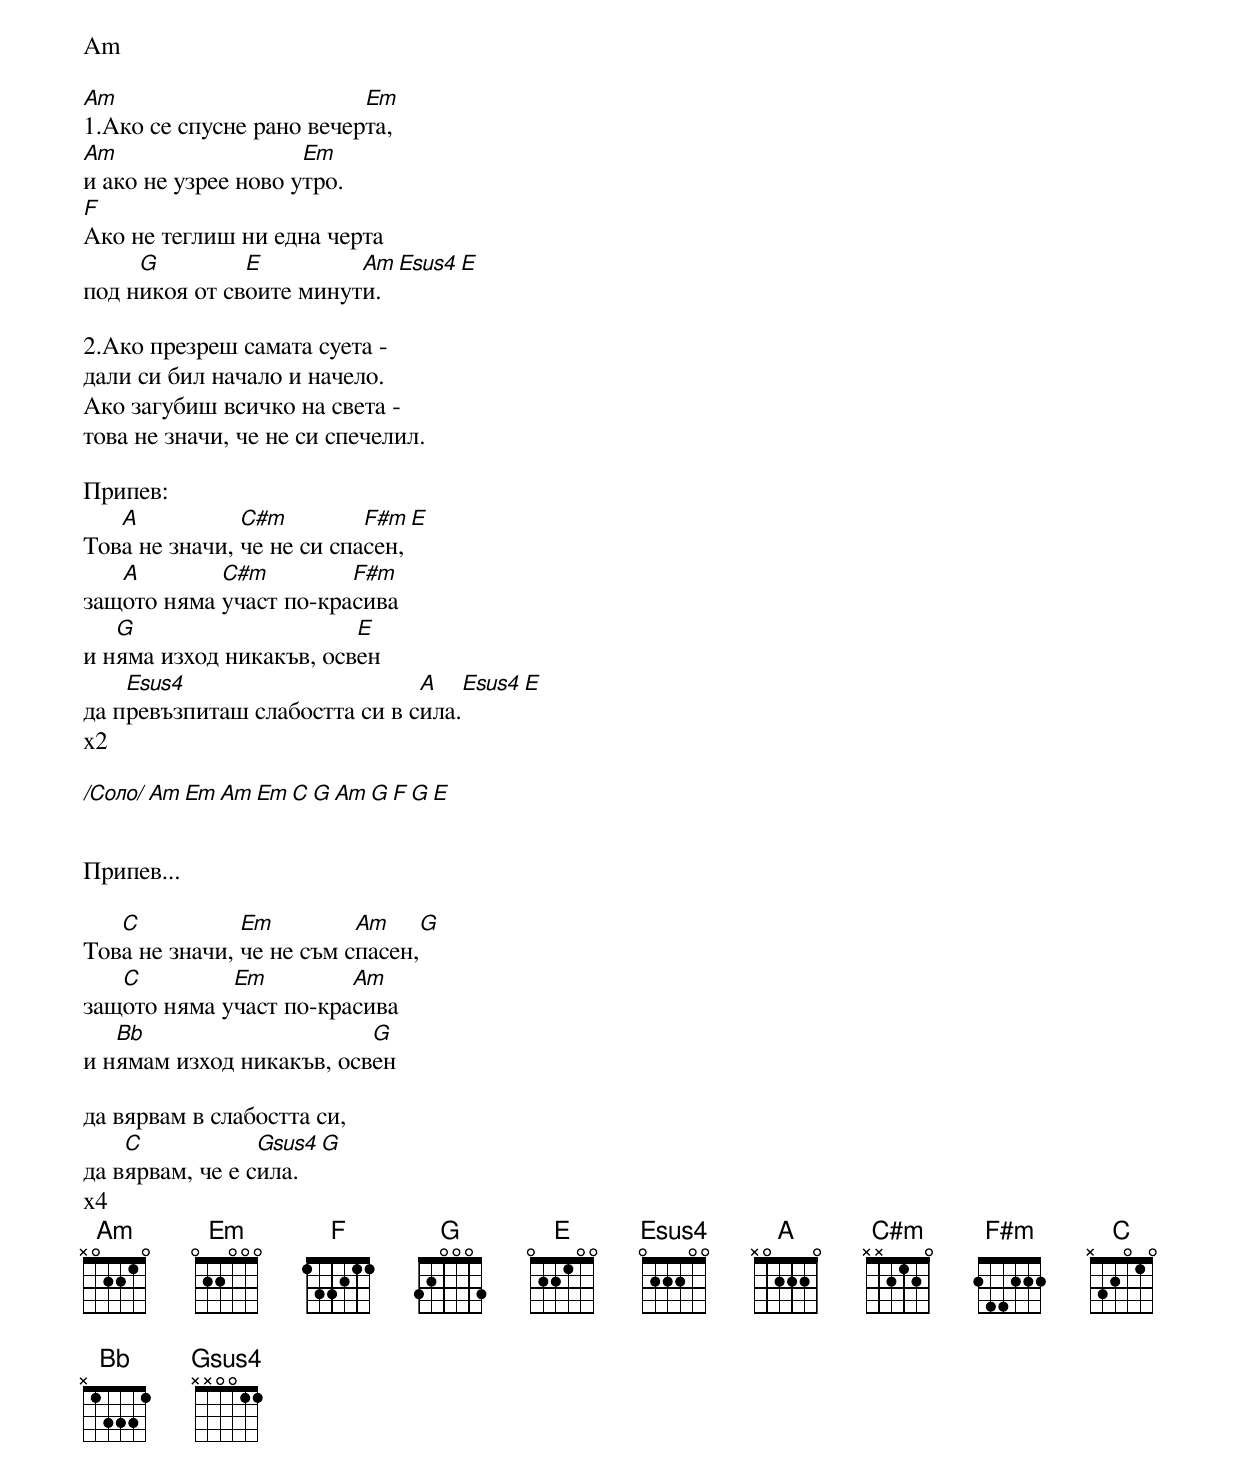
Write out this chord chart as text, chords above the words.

Am

Am                        Em
1.Ако се спусне рано вечерта,
Am                   Em
и ако не узрее ново утро.
F
Ако не теглиш ни една черта
     G         E         Am  Esus4 E
под никоя от своите минути.

2.Ако презреш самата суета -
дали си бил начало и начело.
Ако загубиш всичко на света -
това не значи, че не си спечелил.

Припев:
   A           C#m         F#m   E
Това не значи, че не си спасен,
   A        C#m         F#m
защото няма участ по-красива
   G                     E
и няма изход никакъв, освен
    Esus4                      A    Esus4 E
да превъзпиташ слабостта си в сила.
x2

/Соло/ Am Em  Am Em  C G  Am G  F G  E


Припев...

   C           Em         Am    G
Това не значи, че не съм спасен,
   C         Em         Am
защото няма участ по-красива
   Bb                     G
и нямам изход никакъв, освен

да вярвам в слабостта си,
    C            Gsus4 G
да вярвам, че е сила.
x4
